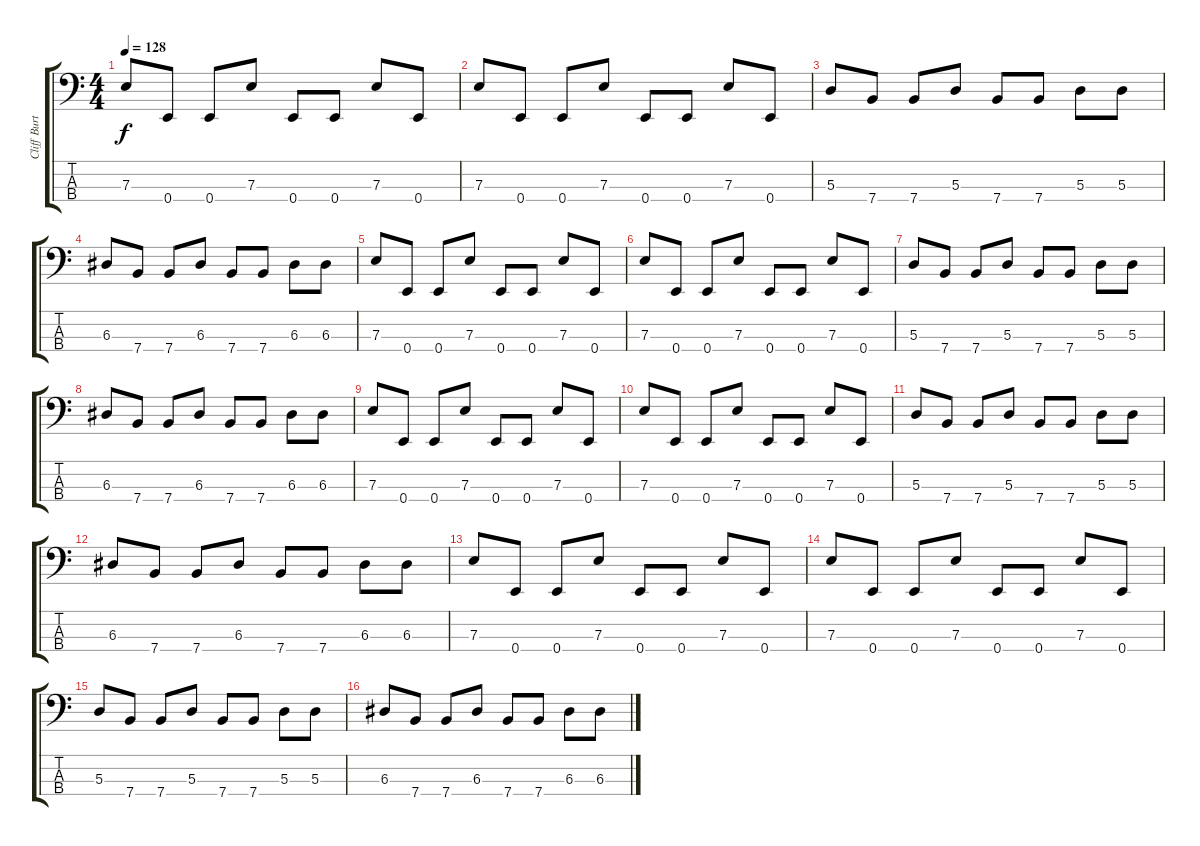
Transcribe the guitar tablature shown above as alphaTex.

\track ("Cliff Burton" "Cliff Burt") {instrument electricbassfinger}
\staff {score tabs}
\tuning (G2 D2 A1 E1) {hide}
\ts (4 4)
\tempo 128
\clef f4
\ks c
7.3.8{dy f volume 16} 0.4.8 0.4.8 7.3.8 0.4.8 0.4.8 7.3.8 0.4.8 |
7.3.8 0.4.8 0.4.8 7.3.8 0.4.8 0.4.8 7.3.8 0.4.8 |
5.3.8 7.4.8 7.4.8 5.3.8 7.4.8 7.4.8 5.3.8 5.3.8 |
6.3.8 7.4.8 7.4.8 6.3.8 7.4.8 7.4.8 6.3.8 6.3.8 |
7.3.8 0.4.8 0.4.8 7.3.8 0.4.8 0.4.8 7.3.8 0.4.8 |
7.3.8 0.4.8 0.4.8 7.3.8 0.4.8 0.4.8 7.3.8 0.4.8 |
5.3.8 7.4.8 7.4.8 5.3.8 7.4.8 7.4.8 5.3.8 5.3.8 |
6.3.8 7.4.8 7.4.8 6.3.8 7.4.8 7.4.8 6.3.8 6.3.8 |
7.3.8 0.4.8 0.4.8 7.3.8 0.4.8 0.4.8 7.3.8 0.4.8 |
7.3.8 0.4.8 0.4.8 7.3.8 0.4.8 0.4.8 7.3.8 0.4.8 |
5.3.8 7.4.8 7.4.8 5.3.8 7.4.8 7.4.8 5.3.8 5.3.8 |
6.3.8 7.4.8 7.4.8 6.3.8 7.4.8 7.4.8 6.3.8 6.3.8 |
7.3.8 0.4.8 0.4.8 7.3.8 0.4.8 0.4.8 7.3.8 0.4.8 |
7.3.8 0.4.8 0.4.8 7.3.8 0.4.8 0.4.8 7.3.8 0.4.8 |
5.3.8 7.4.8 7.4.8 5.3.8 7.4.8 7.4.8 5.3.8 5.3.8 |
6.3.8 7.4.8 7.4.8 6.3.8 7.4.8 7.4.8 6.3.8 6.3.8
